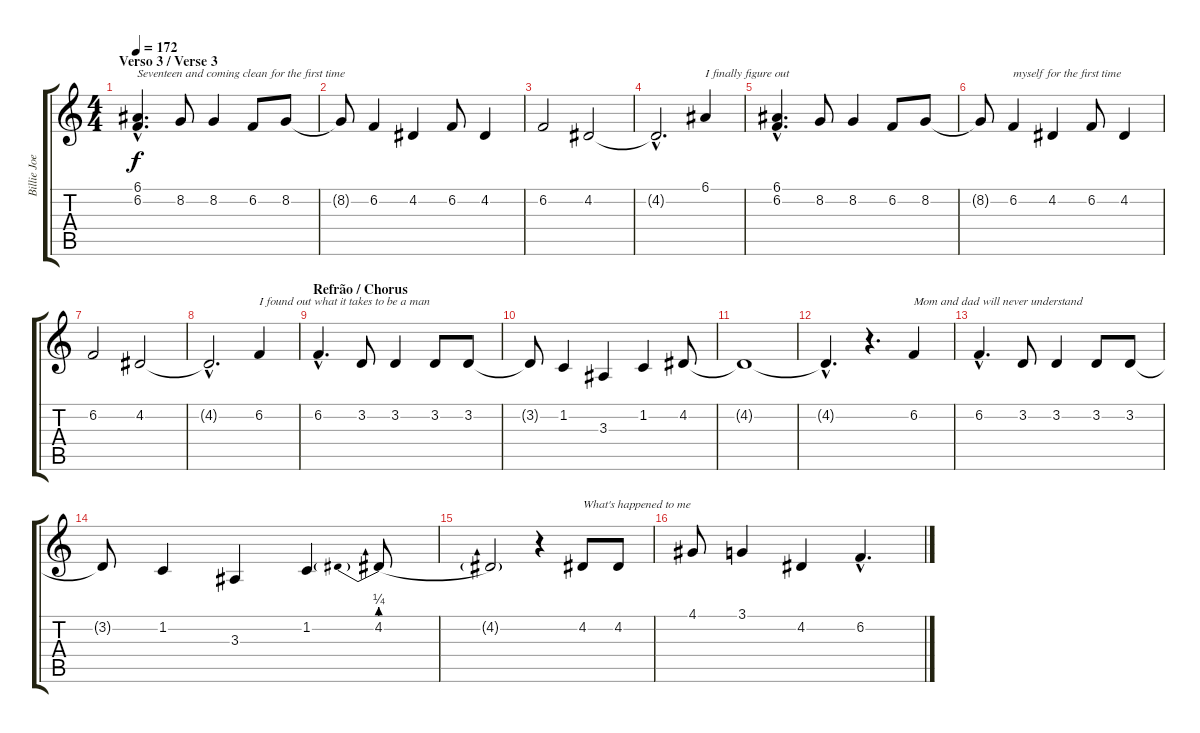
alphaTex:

\track ("Billie Joe - Vocal" "Billie Joe") {instrument lead1square}
\staff {score tabs}
\tuning (E4 B3 G3 D3 A2 E2) {hide}
\ts (4 4)
\section ("" "Verso 3 / Verse 3")
\tempo 172
\clef g2
\ks c
(6.1{hac} 6.2{hac}).4{d txt "Seventeen and coming clean for the first time" dy f} 8.2.8 8.2.4 6.2.8 8.2.8 |
8.2{t}.8 6.2.4 4.2.4 6.2.8 4.2.4 |
6.2.2 4.2.2 |
4.2{hac t}.2{d} 6.1.4{txt "I finally figure out"} |
(6.1{hac} 6.2{hac}).4{d} 8.2.8 8.2.4 6.2.8 8.2.8 |
8.2{t}.8 6.2.4{txt "myself for the first time"} 4.2.4 6.2.8 4.2.4 |
6.2.2 4.2.2 |
4.2{hac t}.2{d} 6.2.4{txt "I found out what it takes to be a man"} |
\section ("" "Refrão / Chorus")
6.2{hac}.4{d} 3.2.8 3.2.4 3.2.8 3.2.8 |
3.2{t}.8 1.2.4 3.3.4 1.2.4 4.2.8 |
4.2{t}.1 |
4.2{hac t}.4{d} r.4{d} 6.2.4{txt "Mom and dad will never understand"} |
6.2{hac}.4{d} 3.2.8 3.2.4 3.2.8 3.2.8 |
3.2{t}.8 1.2.4 3.3.4 1.2.4 4.2{be (prebend 0 1 60 1)}.8 |
4.2{t}.2 r.4 4.2.8{txt "What's happened to me"} 4.2.8 |
4.1.8 3.1.4 4.2.4 6.2{hac}.4{d}
